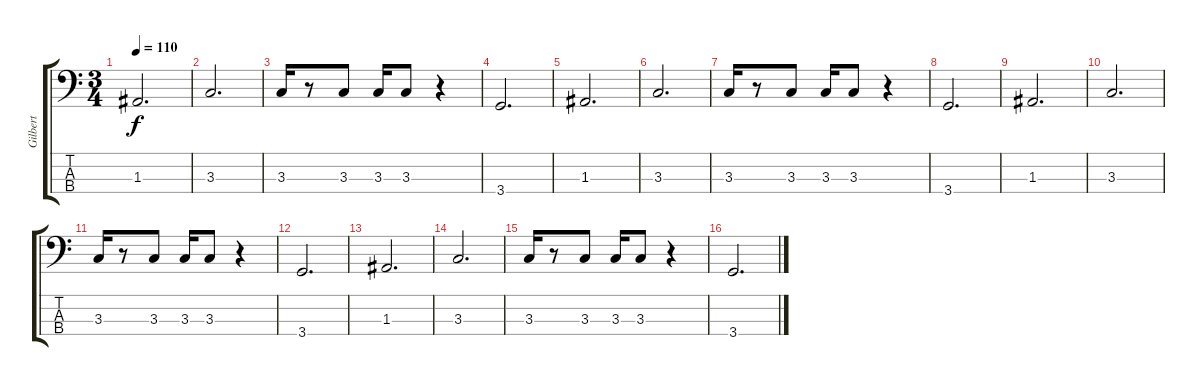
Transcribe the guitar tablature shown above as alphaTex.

\track ("Gilbert" "Gilbert") {instrument electricbassfinger}
\staff {score tabs}
\tuning (G2 D2 A1 E1) {hide}
\ts (3 4)
\tempo 110
\clef f4
\ks c
1.3.2{d dy f} |
3.3.2{d} |
3.3.16 r.8 3.3.8 3.3.16 3.3.8 r.4 |
3.4.2{d} |
1.3.2{d} |
3.3.2{d} |
3.3.16 r.8 3.3.8 3.3.16 3.3.8 r.4 |
3.4.2{d} |
1.3.2{d} |
3.3.2{d} |
3.3.16 r.8 3.3.8 3.3.16 3.3.8 r.4 |
3.4.2{d} |
1.3.2{d} |
3.3.2{d} |
3.3.16 r.8 3.3.8 3.3.16 3.3.8 r.4 |
3.4.2{d}
